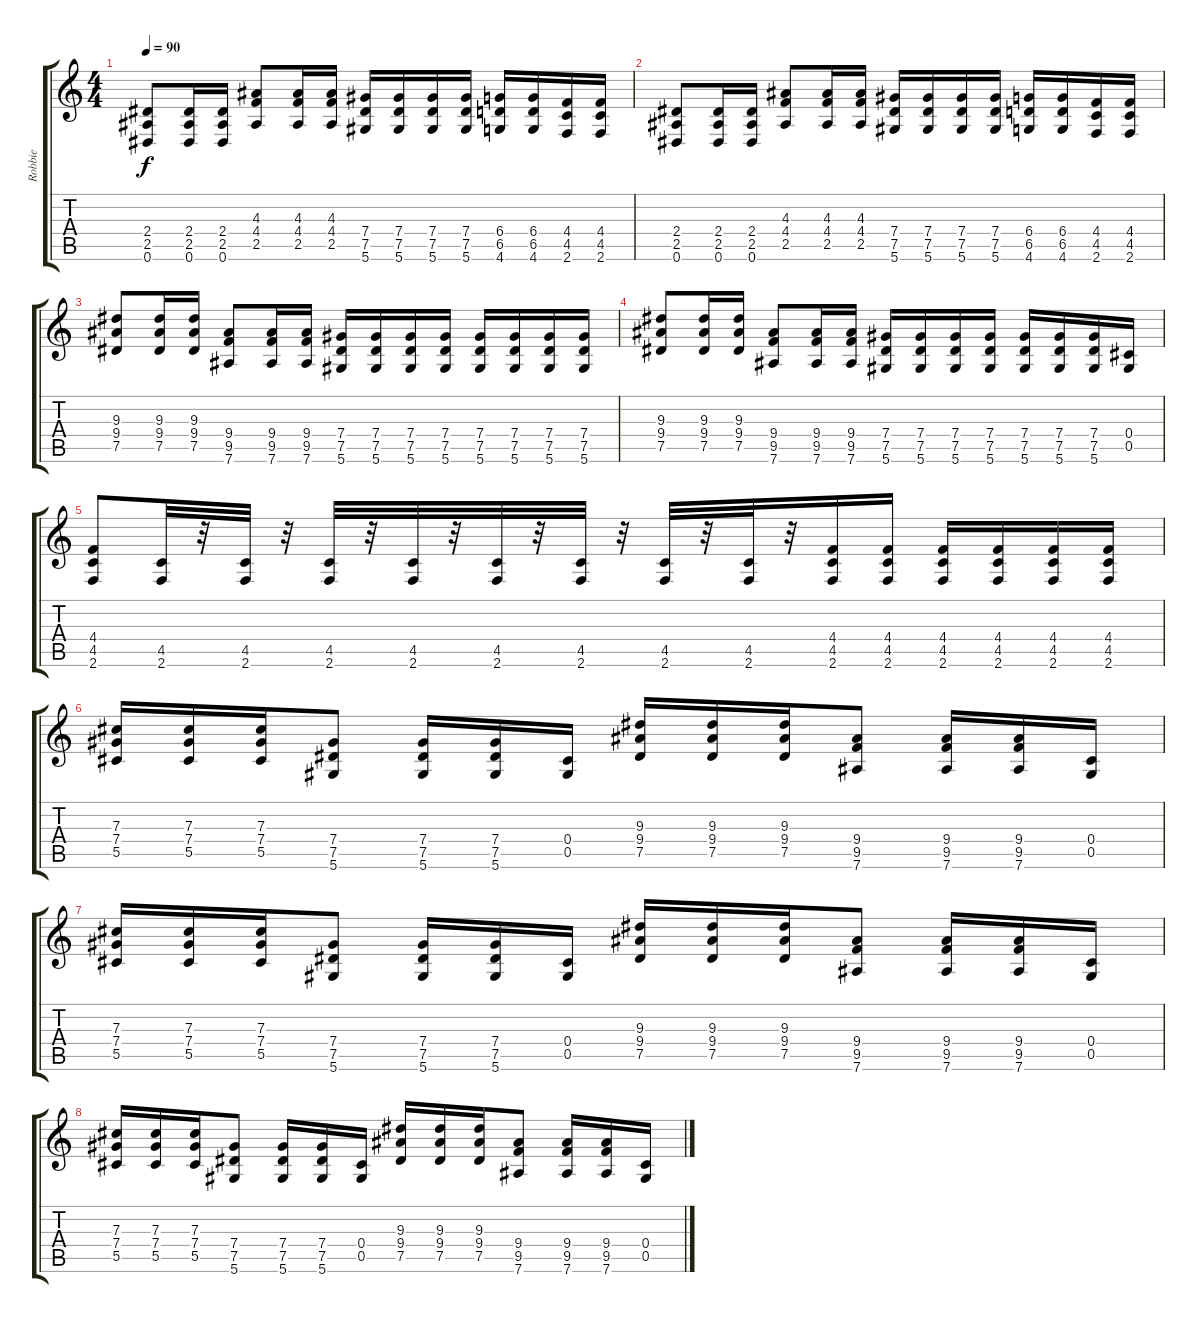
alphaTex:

\track ("Robbie" "Robbie") {instrument distortionguitar}
\staff {score tabs}
\tuning (Eb4 Bb3 Gb3 Db3 Ab2 Eb2) {hide}
\ts (4 4)
\tempo 90
\clef g2
\ks c
(2.4 2.5 0.6).8{dy f} (2.4 2.5 0.6).16 (2.4 2.5 0.6).16 (4.3 4.4 2.5).8 (4.3 4.4 2.5).16 (4.3 4.4 2.5).16 (7.4 7.5 5.6).16 (7.4 7.5 5.6).16 (7.4 7.5 5.6).16 (7.4 7.5 5.6).16 (6.4 6.5 4.6).16 (6.4 6.5 4.6).16 (4.4 4.5 2.6).16 (4.4 4.5 2.6).16 |
(2.4 2.5 0.6).8 (2.4 2.5 0.6).16 (2.4 2.5 0.6).16 (4.3 4.4 2.5).8 (4.3 4.4 2.5).16 (4.3 4.4 2.5).16 (7.4 7.5 5.6).16 (7.4 7.5 5.6).16 (7.4 7.5 5.6).16 (7.4 7.5 5.6).16 (6.4 6.5 4.6).16 (6.4 6.5 4.6).16 (4.4 4.5 2.6).16 (4.4 4.5 2.6).16 |
(9.3 9.4 7.5).8 (9.3 9.4 7.5).16 (9.3 9.4 7.5).16 (9.4 9.5 7.6).8 (9.4 9.5 7.6).16 (9.4 9.5 7.6).16 (7.4 7.5 5.6).16 (7.4 7.5 5.6).16 (7.4 7.5 5.6).16 (7.4 7.5 5.6).16 (7.4 7.5 5.6).16 (7.4 7.5 5.6).16 (7.4 7.5 5.6).16 (7.4 7.5 5.6).16 |
(9.3 9.4 7.5).8 (9.3 9.4 7.5).16 (9.3 9.4 7.5).16 (9.4 9.5 7.6).8 (9.4 9.5 7.6).16 (9.4 9.5 7.6).16 (7.4 7.5 5.6).16 (7.4 7.5 5.6).16 (7.4 7.5 5.6).16 (7.4 7.5 5.6).16 (7.4 7.5 5.6).16 (7.4 7.5 5.6).16 (7.4 7.5 5.6).16 (0.4 0.5).16 |
(4.4 4.5 2.6).8 (4.5 2.6).32 r.32 (4.5 2.6).32 r.32 (4.5 2.6).32 r.32 (4.5 2.6).32 r.32 (4.5 2.6).32 r.32 (4.5 2.6).32 r.32 (4.5 2.6).32 r.32 (4.5 2.6).32 r.32 (4.4 4.5 2.6).16 (4.4 4.5 2.6).16 (4.4 4.5 2.6).16 (4.4 4.5 2.6).16 (4.4 4.5 2.6).16 (4.4 4.5 2.6).16 |
(7.3 7.4 5.5).16 (7.3 7.4 5.5).16 (7.3 7.4 5.5).16 (7.4 7.5 5.6).8 (7.4 7.5 5.6).16 (7.4 7.5 5.6).16 (0.4 0.5).16 (9.3 9.4 7.5).16 (9.3 9.4 7.5).16 (9.3 9.4 7.5).16 (9.4 9.5 7.6).8 (9.4 9.5 7.6).16 (9.4 9.5 7.6).16 (0.4 0.5).16 |
(7.3 7.4 5.5).16 (7.3 7.4 5.5).16 (7.3 7.4 5.5).16 (7.4 7.5 5.6).8 (7.4 7.5 5.6).16 (7.4 7.5 5.6).16 (0.4 0.5).16 (9.3 9.4 7.5).16 (9.3 9.4 7.5).16 (9.3 9.4 7.5).16 (9.4 9.5 7.6).8 (9.4 9.5 7.6).16 (9.4 9.5 7.6).16 (0.4 0.5).16 |
(7.3 7.4 5.5).16 (7.3 7.4 5.5).16 (7.3 7.4 5.5).16 (7.4 7.5 5.6).8 (7.4 7.5 5.6).16 (7.4 7.5 5.6).16 (0.4 0.5).16 (9.3 9.4 7.5).16 (9.3 9.4 7.5).16 (9.3 9.4 7.5).16 (9.4 9.5 7.6).8 (9.4 9.5 7.6).16 (9.4 9.5 7.6).16 (0.4 0.5).16
